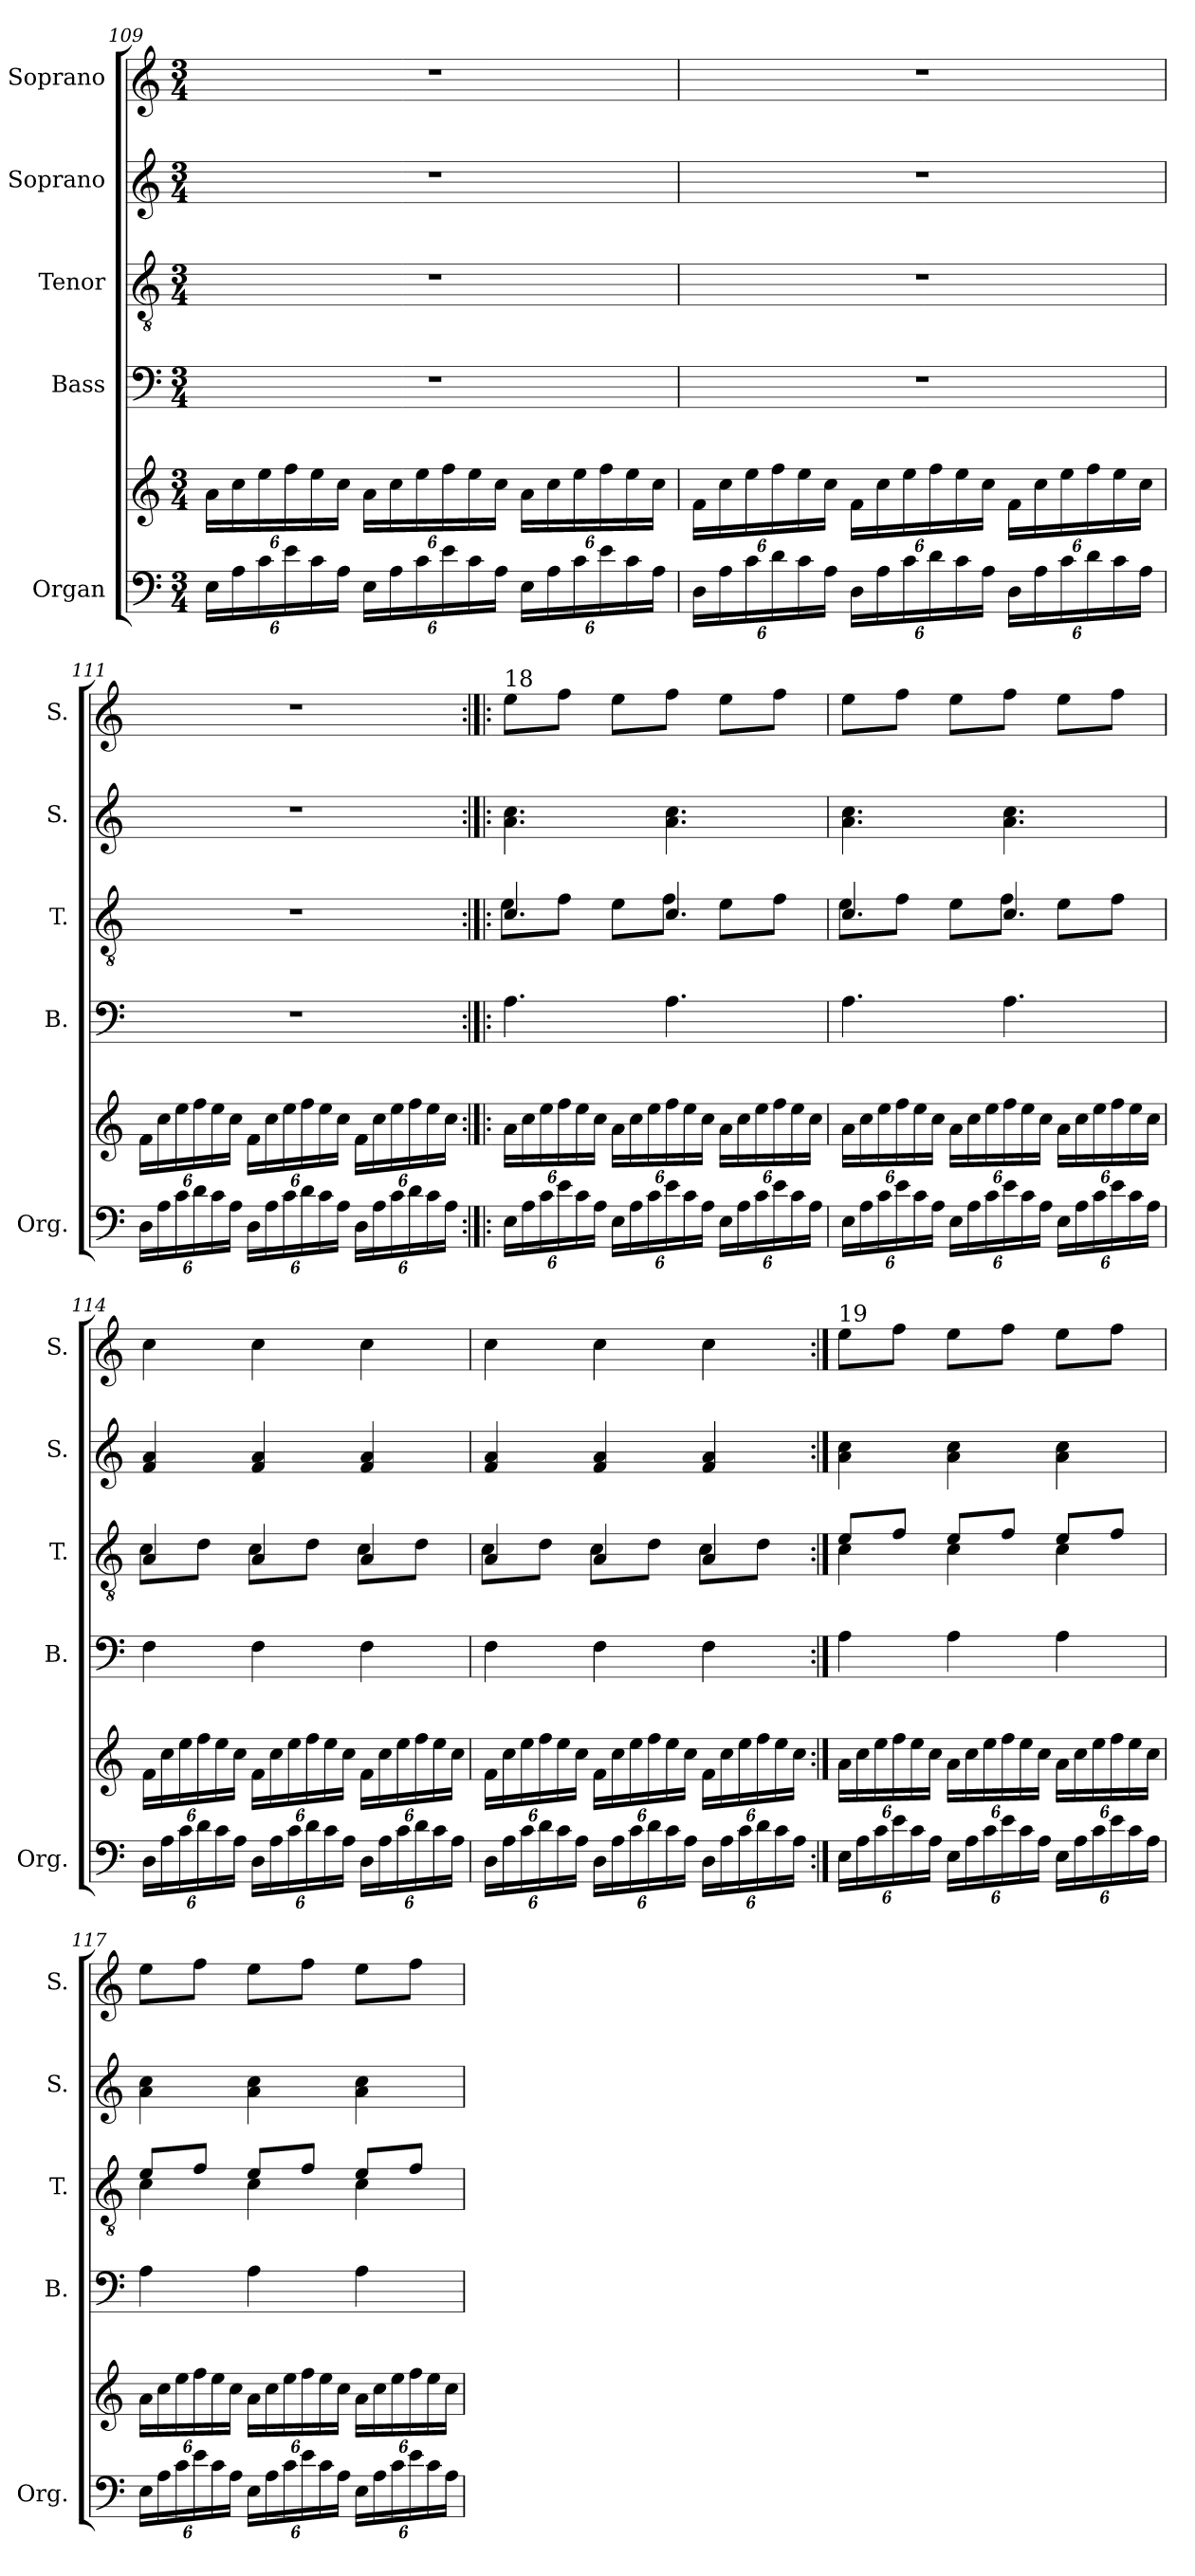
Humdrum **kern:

**kern	**kern	**kern	**kern	**kern	**kern
*part5	*part5	*part4	*part3	*part2	*part1
*staff6	*staff5	*staff4	*staff3	*staff2	*staff1
*I"Organ	*	*I"Bass	*I"Tenor	*I"Soprano	*I"Soprano
*I'Org.	*	*I'B.	*I'T.	*I'S.	*I'S.
*clefF4	*clefG2	*clefF4	*clefGv2	*clefG2	*clefG2
*k[]	*k[]	*k[]	*k[]	*k[]	*k[]
*M3/4	*M3/4	*M3/4	*M3/4	*M3/4	*M3/4
*Xbrackettup	*Xbrackettup	*	*	*	*
=109	=109	=109	=109	=109	=109
24E\LL	24a\LL	2.r	2.r	2.r	2.r
24A\	24cc\	.	.	.	.
24c\	24ee\	.	.	.	.
24e\	24ff\	.	.	.	.
24c\	24ee\	.	.	.	.
24A\JJ	24cc\JJ	.	.	.	.
24E\LL	24a\LL	.	.	.	.
24A\	24cc\	.	.	.	.
24c\	24ee\	.	.	.	.
24e\	24ff\	.	.	.	.
24c\	24ee\	.	.	.	.
24A\JJ	24cc\JJ	.	.	.	.
24E\LL	24a\LL	.	.	.	.
24A\	24cc\	.	.	.	.
24c\	24ee\	.	.	.	.
24e\	24ff\	.	.	.	.
24c\	24ee\	.	.	.	.
24A\JJ	24cc\JJ	.	.	.	.
!!LO:PB:g=z
=110	=110	=110	=110	=110	=110
24D\LL	24f\LL	2.r	2.r	2.r	2.r
24A\	24cc\	.	.	.	.
24c\	24ee\	.	.	.	.
24d\	24ff\	.	.	.	.
24c\	24ee\	.	.	.	.
24A\JJ	24cc\JJ	.	.	.	.
24D\LL	24f\LL	.	.	.	.
24A\	24cc\	.	.	.	.
24c\	24ee\	.	.	.	.
24d\	24ff\	.	.	.	.
24c\	24ee\	.	.	.	.
24A\JJ	24cc\JJ	.	.	.	.
24D\LL	24f\LL	.	.	.	.
24A\	24cc\	.	.	.	.
24c\	24ee\	.	.	.	.
24d\	24ff\	.	.	.	.
24c\	24ee\	.	.	.	.
24A\JJ	24cc\JJ	.	.	.	.
=111	=111	=111	=111	=111	=111
24D\LL	24f\LL	2.r	2.r	2.r	2.r
24A\	24cc\	.	.	.	.
24c\	24ee\	.	.	.	.
24d\	24ff\	.	.	.	.
24c\	24ee\	.	.	.	.
24A\JJ	24cc\JJ	.	.	.	.
24D\LL	24f\LL	.	.	.	.
24A\	24cc\	.	.	.	.
24c\	24ee\	.	.	.	.
24d\	24ff\	.	.	.	.
24c\	24ee\	.	.	.	.
24A\JJ	24cc\JJ	.	.	.	.
24D\LL	24f\LL	.	.	.	.
24A\	24cc\	.	.	.	.
24c\	24ee\	.	.	.	.
24d\	24ff\	.	.	.	.
24c\	24ee\	.	.	.	.
24A\JJ	24cc\JJ	.	.	.	.
!!LO:LB:g=z
=112:|!|:	=112:|!|:	=112:|!|:	=112:|!|:	=112:|!|:	=112:|!|:
*	*	*	*^	*	*
!	!	!	!	!	!	!LO:TX:a:t=18
24E\LL	24a\LL	4.A\	4.c/	8e\L	4.a\ 4.cc\	8ee\L
24A\	24cc\	.	.	.	.	.
24c\	24ee\	.	.	.	.	.
24e\	24ff\	.	.	8f\J	.	8ff\J
24c\	24ee\	.	.	.	.	.
24A\JJ	24cc\JJ	.	.	.	.	.
24E\LL	24a\LL	.	.	8e\L	.	8ee\L
24A\	24cc\	.	.	.	.	.
24c\	24ee\	.	.	.	.	.
24e\	24ff\	4.A\	4.c/	8f\J	4.a\ 4.cc\	8ff\J
24c\	24ee\	.	.	.	.	.
24A\JJ	24cc\JJ	.	.	.	.	.
24E\LL	24a\LL	.	.	8e\L	.	8ee\L
24A\	24cc\	.	.	.	.	.
24c\	24ee\	.	.	.	.	.
24e\	24ff\	.	.	8f\J	.	8ff\J
24c\	24ee\	.	.	.	.	.
24A\JJ	24cc\JJ	.	.	.	.	.
=113	=113	=113	=113	=113	=113	=113
24E\LL	24a\LL	4.A\	4.c/	8e\L	4.a\ 4.cc\	8ee\L
24A\	24cc\	.	.	.	.	.
24c\	24ee\	.	.	.	.	.
24e\	24ff\	.	.	8f\J	.	8ff\J
24c\	24ee\	.	.	.	.	.
24A\JJ	24cc\JJ	.	.	.	.	.
24E\LL	24a\LL	.	.	8e\L	.	8ee\L
24A\	24cc\	.	.	.	.	.
24c\	24ee\	.	.	.	.	.
24e\	24ff\	4.A\	4.c/	8f\J	4.a\ 4.cc\	8ff\J
24c\	24ee\	.	.	.	.	.
24A\JJ	24cc\JJ	.	.	.	.	.
24E\LL	24a\LL	.	.	8e\L	.	8ee\L
24A\	24cc\	.	.	.	.	.
24c\	24ee\	.	.	.	.	.
24e\	24ff\	.	.	8f\J	.	8ff\J
24c\	24ee\	.	.	.	.	.
24A\JJ	24cc\JJ	.	.	.	.	.
!!LO:PB:g=z
=114	=114	=114	=114	=114	=114	=114
24D\LL	24f\LL	4F\	4A/	8c\L	4f/ 4a/	4cc\
24A\	24cc\	.	.	.	.	.
24c\	24ee\	.	.	.	.	.
24d\	24ff\	.	.	8d\J	.	.
24c\	24ee\	.	.	.	.	.
24A\JJ	24cc\JJ	.	.	.	.	.
24D\LL	24f\LL	4F\	4A/	8c\L	4f/ 4a/	4cc\
24A\	24cc\	.	.	.	.	.
24c\	24ee\	.	.	.	.	.
24d\	24ff\	.	.	8d\J	.	.
24c\	24ee\	.	.	.	.	.
24A\JJ	24cc\JJ	.	.	.	.	.
24D\LL	24f\LL	4F\	4A/	8c\L	4f/ 4a/	4cc\
24A\	24cc\	.	.	.	.	.
24c\	24ee\	.	.	.	.	.
24d\	24ff\	.	.	8d\J	.	.
24c\	24ee\	.	.	.	.	.
24A\JJ	24cc\JJ	.	.	.	.	.
=115	=115	=115	=115	=115	=115	=115
24D\LL	24f\LL	4F\	4A/	8c\L	4f/ 4a/	4cc\
24A\	24cc\	.	.	.	.	.
24c\	24ee\	.	.	.	.	.
24d\	24ff\	.	.	8d\J	.	.
24c\	24ee\	.	.	.	.	.
24A\JJ	24cc\JJ	.	.	.	.	.
24D\LL	24f\LL	4F\	4A/	8c\L	4f/ 4a/	4cc\
24A\	24cc\	.	.	.	.	.
24c\	24ee\	.	.	.	.	.
24d\	24ff\	.	.	8d\J	.	.
24c\	24ee\	.	.	.	.	.
24A\JJ	24cc\JJ	.	.	.	.	.
24D\LL	24f\LL	4F\	4A/	8c\L	4f/ 4a/	4cc\
24A\	24cc\	.	.	.	.	.
24c\	24ee\	.	.	.	.	.
24d\	24ff\	.	.	8d\J	.	.
24c\	24ee\	.	.	.	.	.
24A\JJ	24cc\JJ	.	.	.	.	.
!!LO:LB:g=z
=116:|!	=116:|!	=116:|!	=116:|!	=116:|!	=116:|!	=116:|!
!	!	!	!	!	!	!LO:TX:a:t=19
24E\LL	24a\LL	4A\	8e/L	4c\	4a\ 4cc\	8ee\L
24A\	24cc\	.	.	.	.	.
24c\	24ee\	.	.	.	.	.
24e\	24ff\	.	8f/J	.	.	8ff\J
24c\	24ee\	.	.	.	.	.
24A\JJ	24cc\JJ	.	.	.	.	.
24E\LL	24a\LL	4A\	8e/L	4c\	4a\ 4cc\	8ee\L
24A\	24cc\	.	.	.	.	.
24c\	24ee\	.	.	.	.	.
24e\	24ff\	.	8f/J	.	.	8ff\J
24c\	24ee\	.	.	.	.	.
24A\JJ	24cc\JJ	.	.	.	.	.
24E\LL	24a\LL	4A\	8e/L	4c\	4a\ 4cc\	8ee\L
24A\	24cc\	.	.	.	.	.
24c\	24ee\	.	.	.	.	.
24e\	24ff\	.	8f/J	.	.	8ff\J
24c\	24ee\	.	.	.	.	.
24A\JJ	24cc\JJ	.	.	.	.	.
=117	=117	=117	=117	=117	=117	=117
24E\LL	24a\LL	4A\	8e/L	4c\	4a\ 4cc\	8ee\L
24A\	24cc\	.	.	.	.	.
24c\	24ee\	.	.	.	.	.
24e\	24ff\	.	8f/J	.	.	8ff\J
24c\	24ee\	.	.	.	.	.
24A\JJ	24cc\JJ	.	.	.	.	.
24E\LL	24a\LL	4A\	8e/L	4c\	4a\ 4cc\	8ee\L
24A\	24cc\	.	.	.	.	.
24c\	24ee\	.	.	.	.	.
24e\	24ff\	.	8f/J	.	.	8ff\J
24c\	24ee\	.	.	.	.	.
24A\JJ	24cc\JJ	.	.	.	.	.
24E\LL	24a\LL	4A\	8e/L	4c\	4a\ 4cc\	8ee\L
24A\	24cc\	.	.	.	.	.
24c\	24ee\	.	.	.	.	.
24e\	24ff\	.	8f/J	.	.	8ff\J
24c\	24ee\	.	.	.	.	.
24A\JJ	24cc\JJ	.	.	.	.	.
*	*	*	*v	*v	*	*
=	=	=	=	=	=
*-	*-	*-	*-	*-	*-
